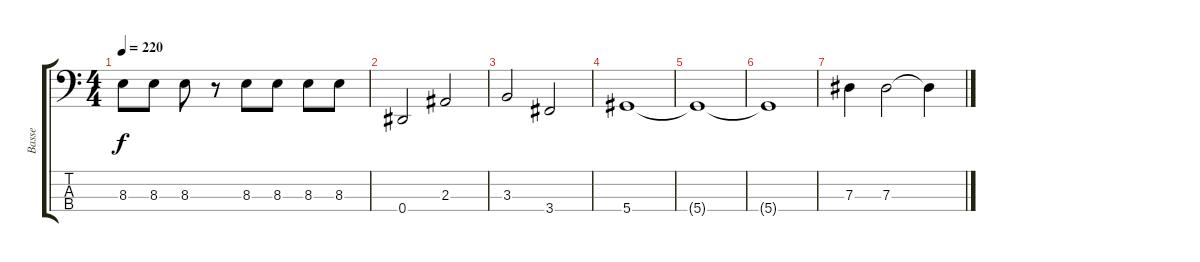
\track ("Basse" "Basse") {instrument electricbassfinger}
\staff {score tabs}
\tuning (Gb2 Db2 Ab1 Eb1) {hide}
\ts (4 4)
\tempo 220
\clef f4
\ks c
8.3.8{dy f} 8.3.8 8.3.8 r.8 8.3.8 8.3.8 8.3.8 8.3.8 |
0.4.2 2.3.2 |
3.3.2 3.4.2 |
5.4.1 |
5.4{t}.1 |
5.4{t}.1 |
7.3.4 7.3.2 7.3{t}.4
